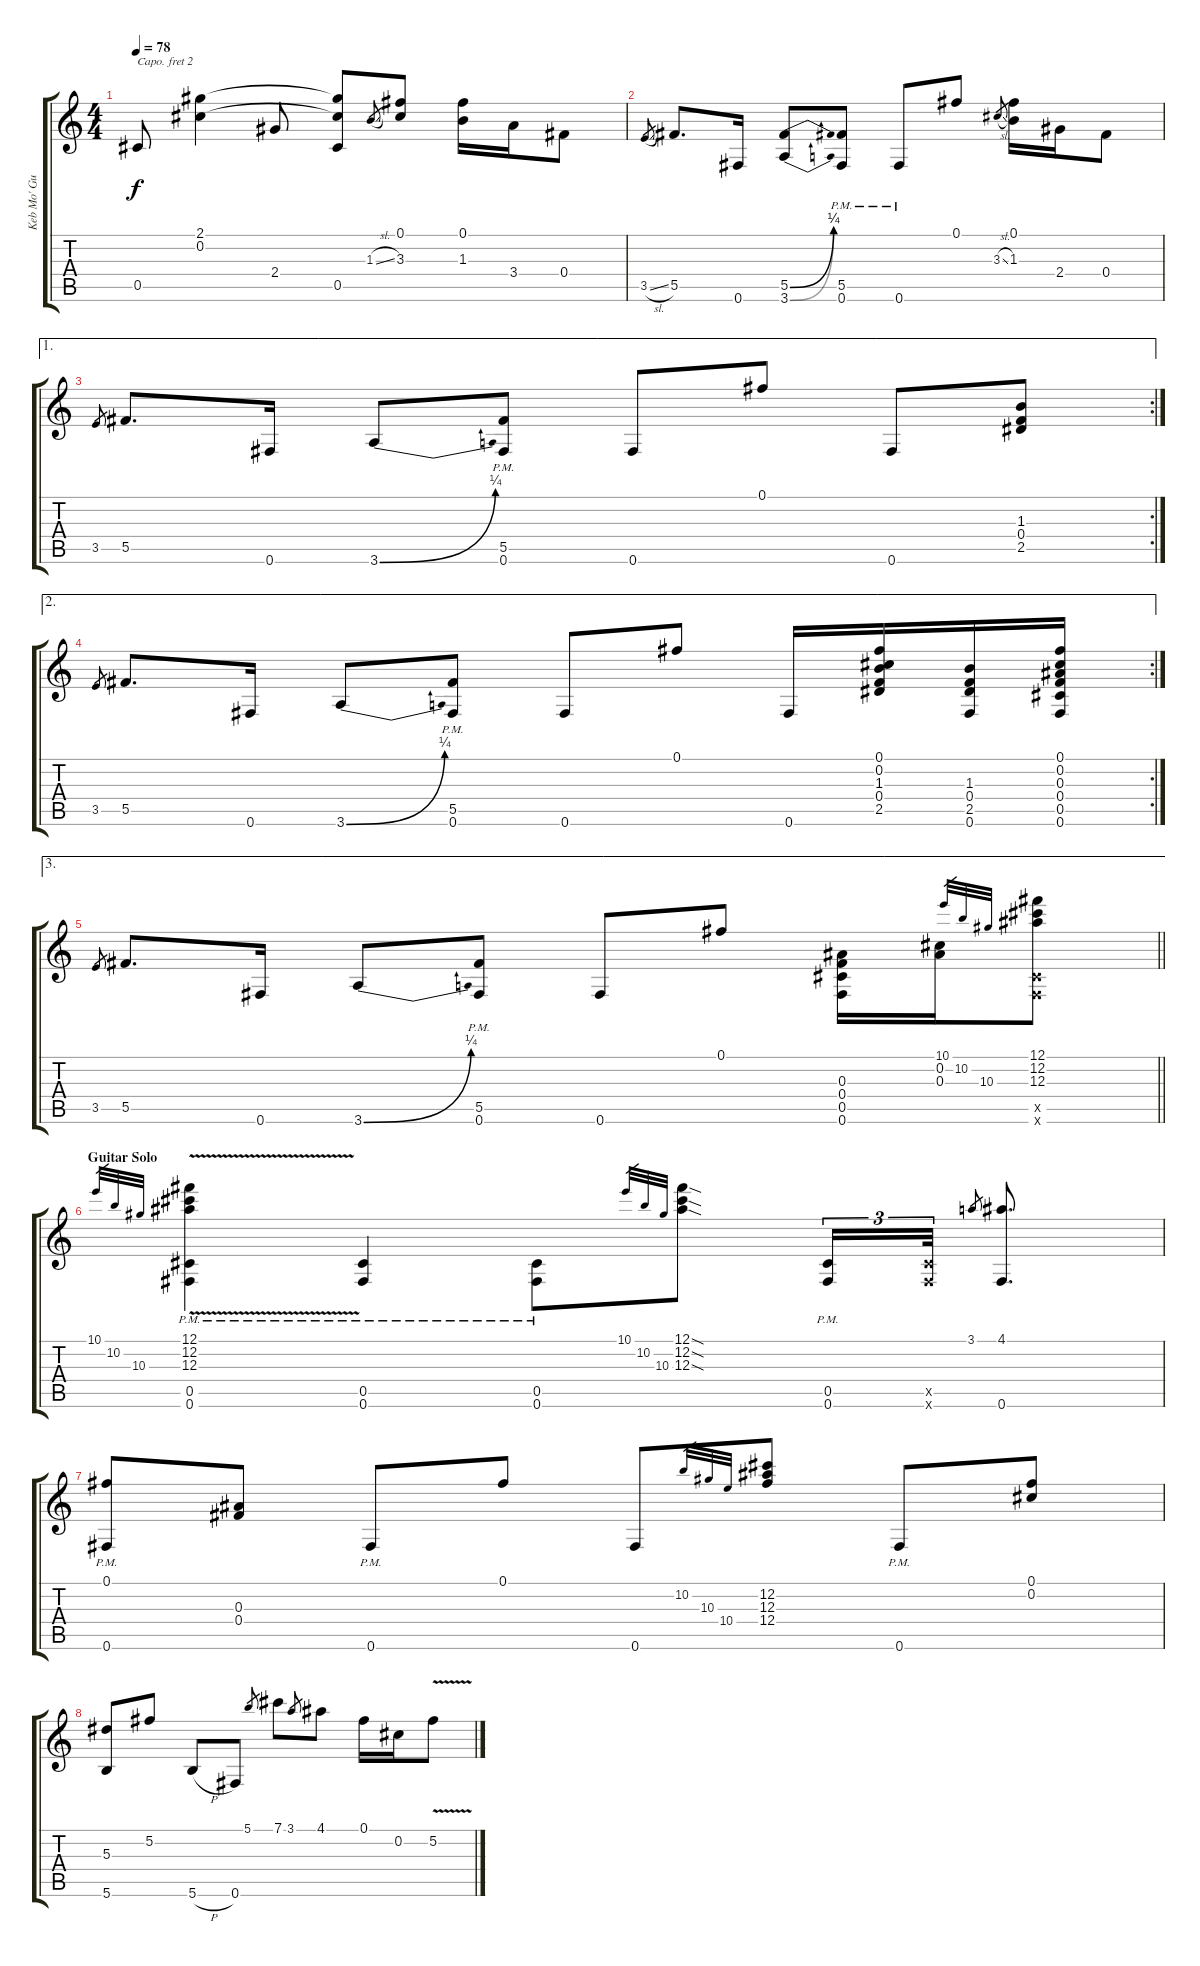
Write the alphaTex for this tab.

\track ("Keb Mo' Guitar I" "Keb Mo' Gu") {instrument acousticguitarsteel}
\staff {score tabs}
\capo 2
\tuning (E4 B3 Ab3 E3 B2 E2) {hide}
\ts (4 4)
\tempo 78
\clef g2
\ks c
0.5.8{dy f} (2.1 0.2).4 2.4.8 (2.1{t} 0.2{t} 0.5).8 1.3{sl}.8{gr} (0.1 3.3).8 (0.1 1.3).16 3.4.16 0.4.8 |
3.5{sl}.8{gr} 5.5.8{d} 0.6.16 (5.5{be (bend 0 0 60 1)} 3.6{be (bend 0 0 60 1)}).8 (5.5{pm} 0.6{pm}).8 0.6{pm}.8 0.1.8 3.3{sl}.8{gr} (0.1 1.3).16 2.4.16 0.4.8 |
\ae 1
\rc 2
3.5.8{gr} 5.5.8{d} 0.6.16 3.6{be (bend 0 0 60 1)}.8 (5.5{pm} 0.6{pm}).8 0.6.8 0.1.8 0.6.8 (1.3 0.4 2.5).8 |
\ae 2
\rc 2
3.5.8{gr} 5.5.8{d} 0.6.16 3.6{be (bend 0 0 60 1)}.8 (5.5{pm} 0.6{pm}).8 0.6.8 0.1.8 0.6.16 (0.1 0.2 1.3 0.4 2.5).16 (1.3 0.4 2.5 0.6).16 (0.1 0.2 0.3 0.4 0.5 0.6).16 |
\ae 3
\barLineRight lightlight
3.5.8{gr} 5.5.8{d} 0.6.16 3.6{be (bend 0 0 60 1)}.8 (5.5{pm} 0.6{pm}).8 0.6.8 0.1.8 (0.3 0.4 0.5 0.6).16 (0.2 0.3).16 10.1.32{gr} 10.2.32{gr} 10.3.32{gr} (12.1 12.2 12.3 0.5{x} 0.6{x}).8 |
\section ("" "Guitar Solo")
10.1.32{gr} 10.2.32{gr} 10.3.32{gr} (12.1{v} 12.2{v} 12.3{v} 0.5{pm} 0.6{pm}).4 (0.5{pm} 0.6{pm}).4 (0.5{pm} 0.6{pm}).8 10.1.32{gr} 10.2.32{gr} 10.3.32{gr} (12.1{sod} 12.2{sod} 12.3{sod}).8 (0.5{pm} 0.6{pm}).16{tu (3 2)} (0.5{x} 0.6{x}).32{tu (3 2)} 3.1.8{gr} (4.1 0.6).8{d} |
(0.1{pm} 0.6{pm}).8 (0.3 0.4).8 0.6{pm}.8 0.1.8 0.6.8 10.2.32{gr} 10.3.32{gr} 10.4.32{gr} (12.2 12.3 12.4).8 0.6{pm}.8 (0.1 0.2).8 |
(5.3 5.6).8 5.2.8 5.6{h}.8 0.6.8 5.1.8{gr} 7.1.8 3.1.8{gr} 4.1.8 0.1.16 0.2.16 5.2{v}.8
